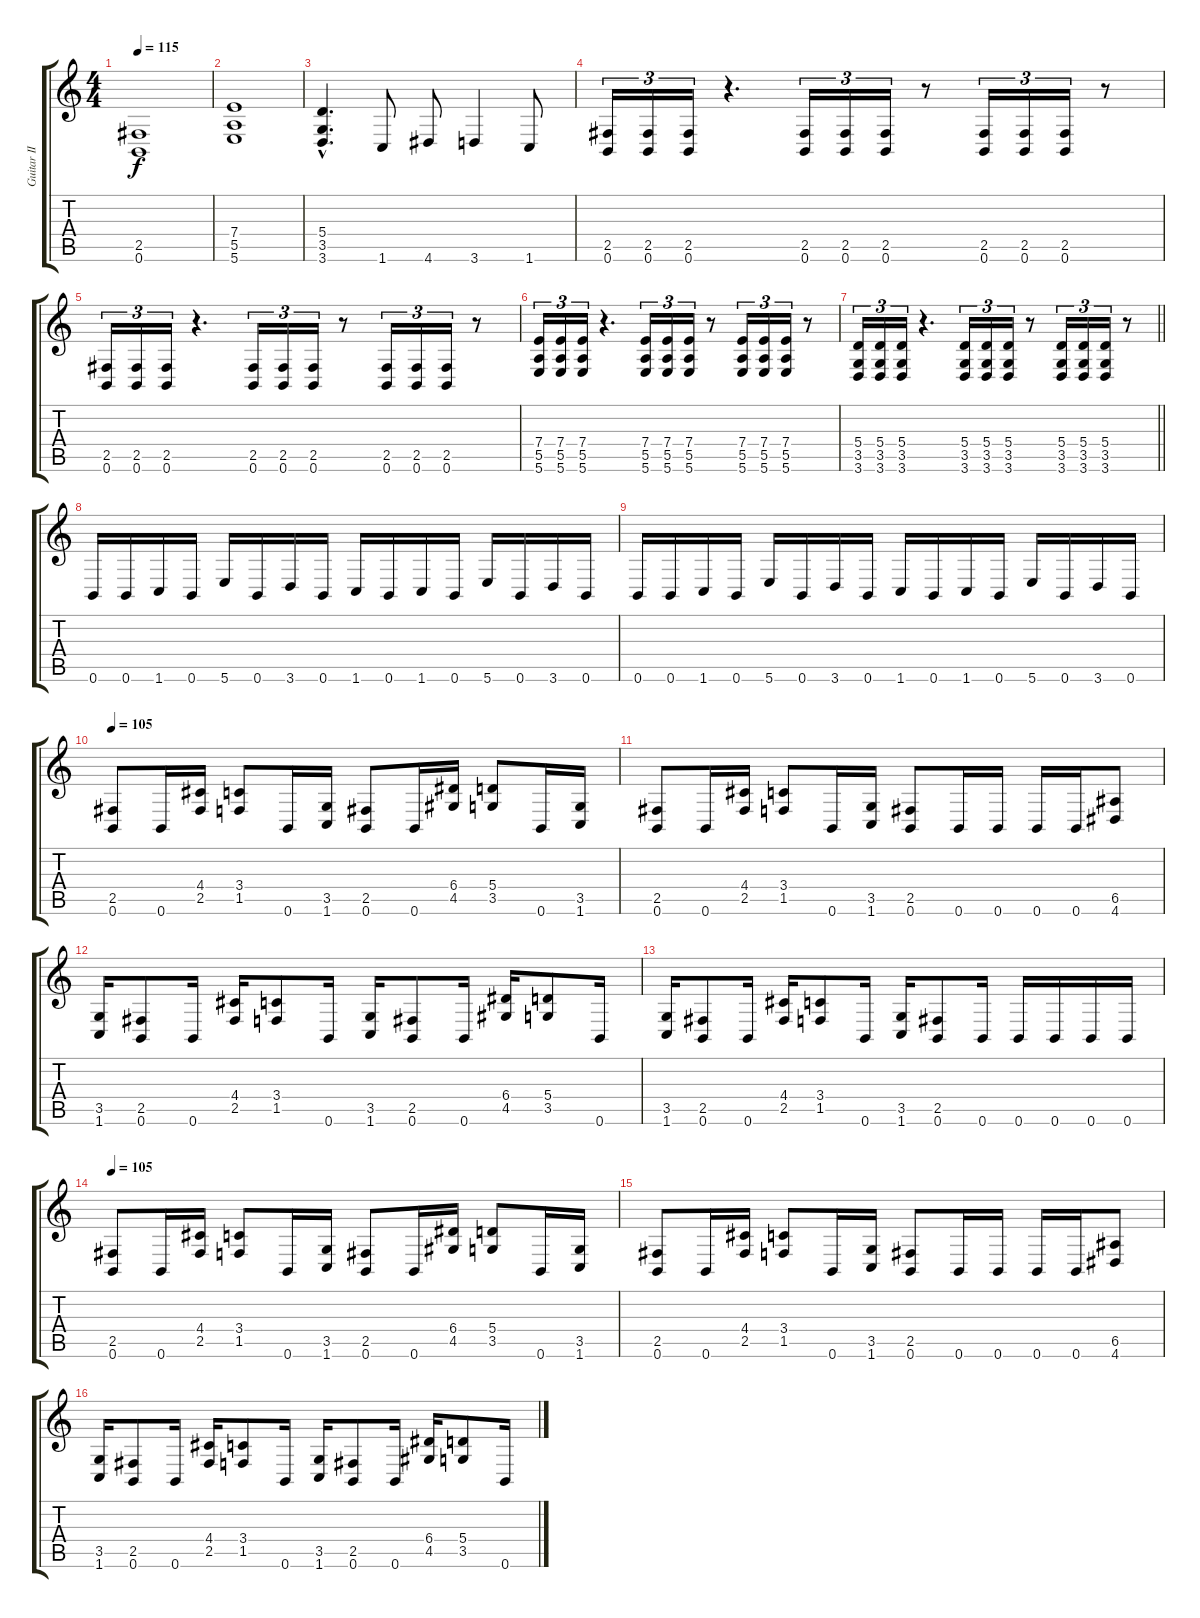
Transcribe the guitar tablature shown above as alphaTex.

\track ("Guitar II" "Guitar II") {instrument distortionguitar}
\staff {score tabs}
\tuning (B3 Gb3 D3 A2 E2 B1) {hide}
\ts (4 4)
\tempo 115
\clef g2
\ks c
(2.5 0.6).1{dy f} |
(7.4 5.5 5.6).1 |
(5.4{hac} 3.5{hac} 3.6{hac}).4{d} 1.6.8 4.6.8 3.6.4 1.6.8 |
(2.5 0.6).16{tu (3 2)} (2.5 0.6).16{tu (3 2)} (2.5 0.6).16{tu (3 2)} r.4{d} (2.5 0.6).16{tu (3 2)} (2.5 0.6).16{tu (3 2)} (2.5 0.6).16{tu (3 2)} r.8 (2.5 0.6).16{tu (3 2)} (2.5 0.6).16{tu (3 2)} (2.5 0.6).16{tu (3 2)} r.8 |
(2.5 0.6).16{tu (3 2)} (2.5 0.6).16{tu (3 2)} (2.5 0.6).16{tu (3 2)} r.4{d} (2.5 0.6).16{tu (3 2)} (2.5 0.6).16{tu (3 2)} (2.5 0.6).16{tu (3 2)} r.8 (2.5 0.6).16{tu (3 2)} (2.5 0.6).16{tu (3 2)} (2.5 0.6).16{tu (3 2)} r.8 |
(7.4 5.5 5.6).16{tu (3 2)} (7.4 5.5 5.6).16{tu (3 2)} (7.4 5.5 5.6).16{tu (3 2)} r.4{d} (7.4 5.5 5.6).16{tu (3 2)} (7.4 5.5 5.6).16{tu (3 2)} (7.4 5.5 5.6).16{tu (3 2)} r.8 (7.4 5.5 5.6).16{tu (3 2)} (7.4 5.5 5.6).16{tu (3 2)} (7.4 5.5 5.6).16{tu (3 2)} r.8 |
\barLineRight lightlight
(5.4 3.5 3.6).16{tu (3 2)} (5.4 3.5 3.6).16{tu (3 2)} (5.4 3.5 3.6).16{tu (3 2)} r.4{d} (5.4 3.5 3.6).16{tu (3 2)} (5.4 3.5 3.6).16{tu (3 2)} (5.4 3.5 3.6).16{tu (3 2)} r.8 (5.4 3.5 3.6).16{tu (3 2)} (5.4 3.5 3.6).16{tu (3 2)} (5.4 3.5 3.6).16{tu (3 2)} r.8 |
0.6.16 0.6.16 1.6.16 0.6.16 5.6.16 0.6.16 3.6.16 0.6.16 1.6.16 0.6.16 1.6.16 0.6.16 5.6.16 0.6.16 3.6.16 0.6.16 |
0.6.16 0.6.16 1.6.16 0.6.16 5.6.16 0.6.16 3.6.16 0.6.16 1.6.16 0.6.16 1.6.16 0.6.16 5.6.16 0.6.16 3.6.16 0.6.16 |
\tempo 105
(2.5 0.6).8 0.6.16 (4.4 2.5).16 (3.4 1.5).8 0.6.16 (3.5 1.6).16 (2.5 0.6).8 0.6.16 (6.4 4.5).16 (5.4 3.5).8 0.6.16 (3.5 1.6).16 |
(2.5 0.6).8 0.6.16 (4.4 2.5).16 (3.4 1.5).8 0.6.16 (3.5 1.6).16 (2.5 0.6).8 0.6.16 0.6.16 0.6.16 0.6.16 (6.5 4.6).8 |
(3.5 1.6).16 (2.5 0.6).8 0.6.16 (4.4 2.5).16 (3.4 1.5).8 0.6.16 (3.5 1.6).16 (2.5 0.6).8 0.6.16 (6.4 4.5).16 (5.4 3.5).8 0.6.16 |
(3.5 1.6).16 (2.5 0.6).8 0.6.16 (4.4 2.5).16 (3.4 1.5).8 0.6.16 (3.5 1.6).16 (2.5 0.6).8 0.6.16 0.6.16 0.6.16 0.6.16 0.6.16 |
\tempo 105
(2.5 0.6).8 0.6.16 (4.4 2.5).16 (3.4 1.5).8 0.6.16 (3.5 1.6).16 (2.5 0.6).8 0.6.16 (6.4 4.5).16 (5.4 3.5).8 0.6.16 (3.5 1.6).16 |
(2.5 0.6).8 0.6.16 (4.4 2.5).16 (3.4 1.5).8 0.6.16 (3.5 1.6).16 (2.5 0.6).8 0.6.16 0.6.16 0.6.16 0.6.16 (6.5 4.6).8 |
(3.5 1.6).16 (2.5 0.6).8 0.6.16 (4.4 2.5).16 (3.4 1.5).8 0.6.16 (3.5 1.6).16 (2.5 0.6).8 0.6.16 (6.4 4.5).16 (5.4 3.5).8 0.6.16
